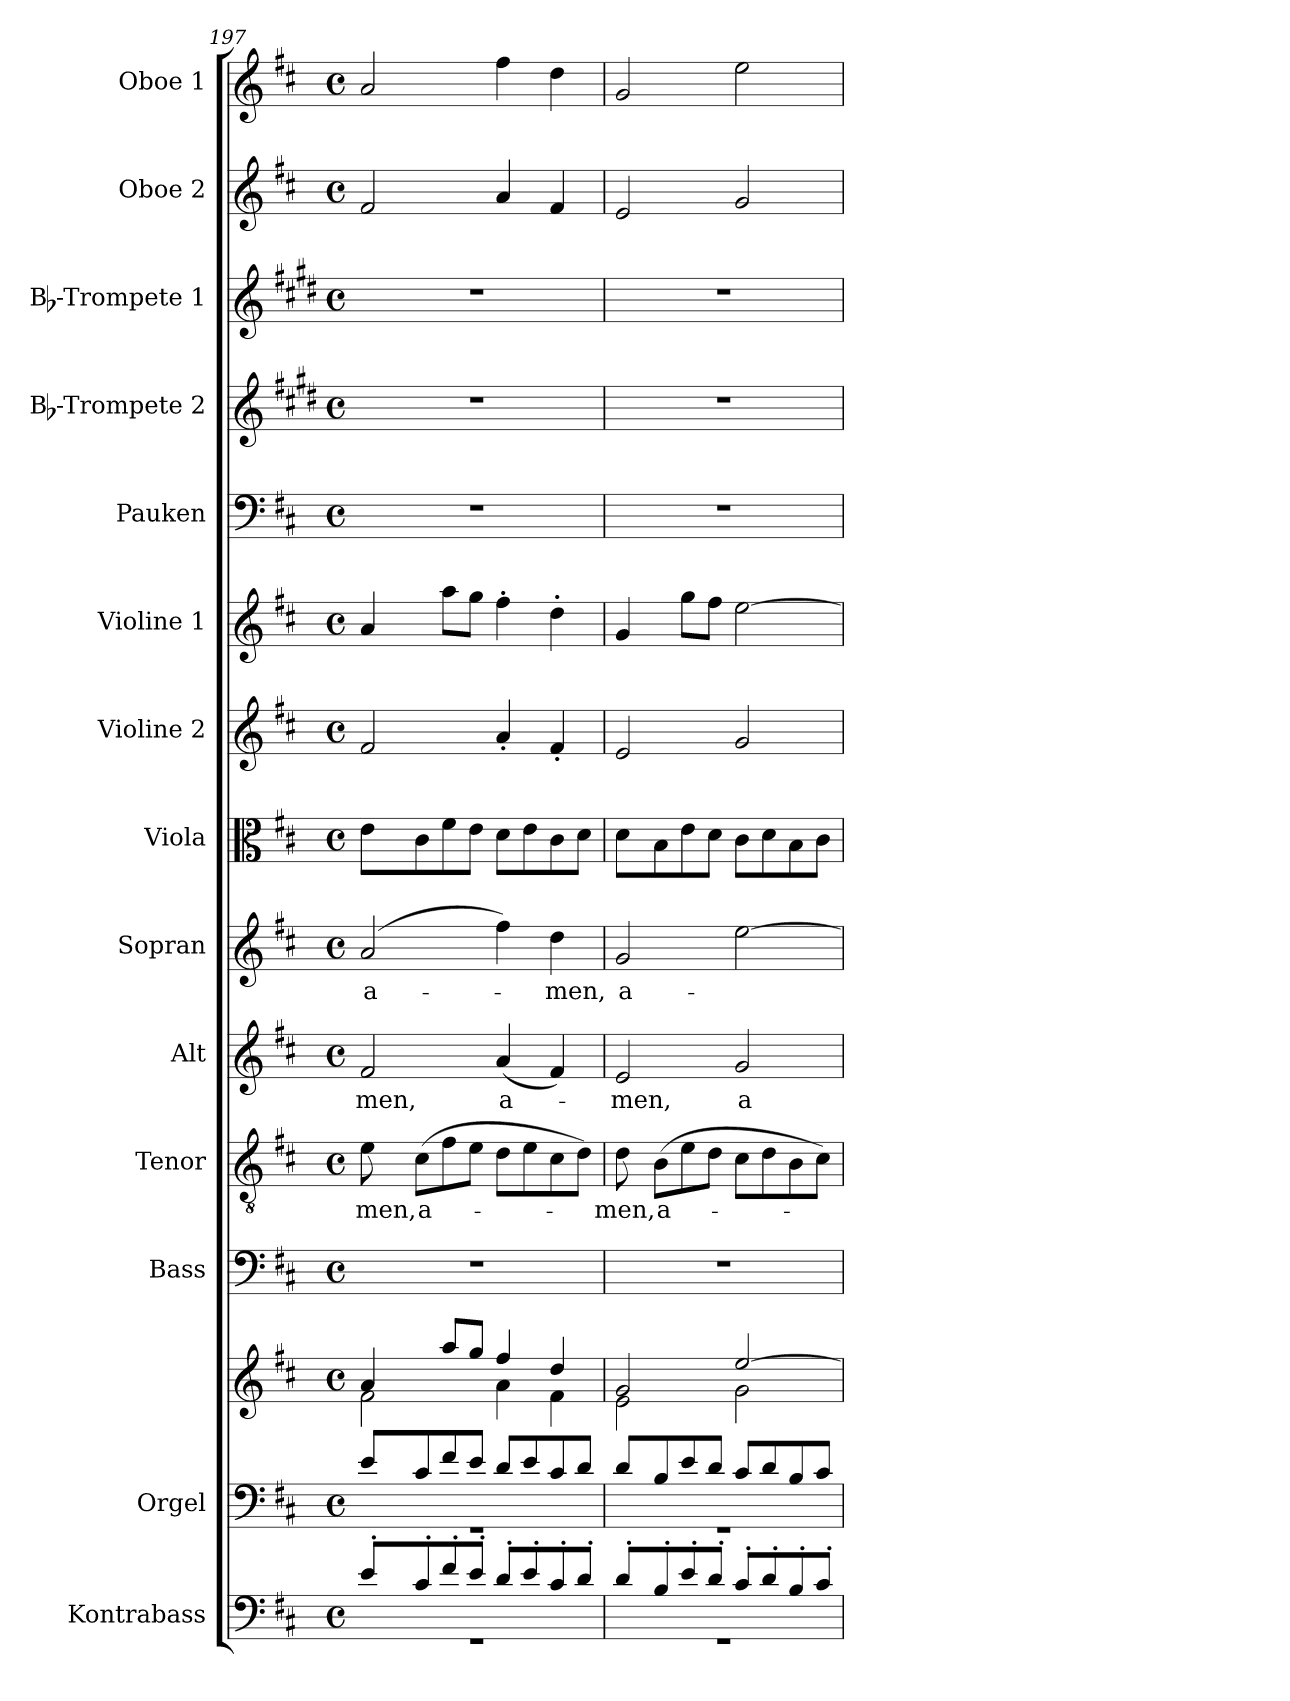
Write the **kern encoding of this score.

**kern	**kern	**kern	**kern	**kern	**text	**kern	**text	**kern	**text	**kern	**kern	**kern	**kern	**kern	**kern	**kern	**kern
*part14	*part13	*part13	*part12	*part11	*part11	*part10	*part10	*part9	*part9	*part8	*part7	*part6	*part5	*part4	*part3	*part2	*part1
*staff15	*staff14	*staff13	*staff12	*staff11	*staff11	*staff10	*staff10	*staff9	*staff9	*staff8	*staff7	*staff6	*staff5	*staff4	*staff3	*staff2	*staff1
*I"Kontrabass	*I"Orgel	*	*I"Bass	*I"Tenor	*	*I"Alt	*	*I"Sopran	*	*I"Viola	*I"Violine 2	*I"Violine 1	*I"Pauken	*I"Bb-Trompete 2	*I"Bb-Trompete 1	*I"Oboe 2	*I"Oboe 1
*I'Kb.	*I'Org.	*	*I'B.	*I'T.	*	*I'A.	*	*I'S.	*	*I'Vla.	*I'Vl. 2	*I'Vl. 1	*I'Pk.	*I'Bb Trp. 2	*I'Bb Trp. 1	*I'Ob. 2	*I'Ob. 1
*clefF4	*clefF4	*clefG2	*clefF4	*clefGv2	*	*clefG2	*	*clefG2	*	*clefC3	*clefG2	*clefG2	*clefF4	*clefG2	*clefG2	*clefG2	*clefG2
*ITrd7c12	*	*	*	*	*	*	*	*	*	*	*	*	*	*ITrd1c2	*ITrd1c2	*	*
*k[f#c#]	*k[f#c#]	*k[f#c#]	*k[f#c#]	*k[f#c#]	*	*k[f#c#]	*	*k[f#c#]	*	*k[f#c#]	*k[f#c#]	*k[f#c#]	*k[f#c#]	*k[f#c#]	*k[f#c#]	*k[f#c#]	*k[f#c#]
*D:	*D:	*D:	*D:	*D:	*	*D:	*	*D:	*	*D:	*D:	*D:	*D:	*D:	*D:	*D:	*D:
*M4/4	*M4/4	*M4/4	*M4/4	*M4/4	*	*M4/4	*	*M4/4	*	*M4/4	*M4/4	*M4/4	*M4/4	*M4/4	*M4/4	*M4/4	*M4/4
*met(c)	*met(c)	*met(c)	*met(c)	*met(c)	*	*met(c)	*	*met(c)	*	*met(c)	*met(c)	*met(c)	*met(c)	*met(c)	*met(c)	*met(c)	*met(c)
=197	=197	=197	=197	=197	=197	=197	=197	=197	=197	=197	=197	=197	=197	=197	=197	=197	=197
*^	*^	*^	*	*	*	*	*	*	*	*	*	*	*	*	*	*	*
!	!	!	!	!	!	!	!	!LO:LY:b	!	!LO:LY:b	!	!LO:LY:b	!	!	!	!	!	!	!	!
8E'</L	1rGG	8e/L	1rGG	4a/	2f#\	1r	8e\	-men,	2f#/	-men,	(2a/	a-	8e\L	2f#/	4a/	1r	1r	1r	2f#/	2a/
!	!	!	!	!	!	!	!	!LO:LY:b	!	!	!	!	!	!	!	!	!	!	!	!
8C#'</	.	8c#/	.	.	.	.	(>8c#\L	a-	.	.	.	.	8c#\	.	.	.	.	.	.	.
8F#'</	.	8f#/	.	8aa/L	.	.	8f#\	.	.	.	.	.	8f#\	.	8aa\L	.	.	.	.	.
8E'</J	.	8e/J	.	8gg/J	.	.	8e\J	.	.	.	.	.	8e\J	.	8gg\J	.	.	.	.	.
!	!	!	!	!	!	!	!	!	!	!LO:LY:b	!	!	!	!	!	!	!	!	!	!
8D'</L	.	8d/L	.	4ff#/	4a\	.	8d\L	.	(<4a/	a-	4ff#\)	.	8d\L	4a'</	4ff#'>\	.	.	.	4a/	4ff#\
8E'</	.	8e/	.	.	.	.	8e\	.	.	.	.	.	8e\	.	.	.	.	.	.	.
!	!	!	!	!	!	!	!	!	!	!	!	!LO:LY:b	!	!	!	!	!	!	!	!
8C#'</	.	8c#/	.	4dd/	4f#\	.	8c#\	.	4f#/)	.	4dd\	-men,	8c#\	4f#'</	4dd'>\	.	.	.	4f#/	4dd\
8D'</J	.	8d/J	.	.	.	.	8d\J)	.	.	.	.	.	8d\J	.	.	.	.	.	.	.
=198	=198	=198	=198	=198	=198	=198	=198	=198	=198	=198	=198	=198	=198	=198	=198	=198	=198	=198	=198	=198
!	!	!	!	!	!	!	!	!LO:LY:b	!	!LO:LY:b	!	!LO:LY:b	!	!	!	!	!	!	!	!
8D'</L	1rGG	8d/L	1rGG	2g/	2e\	1r	8d\	-men,	2e/	-men,	2g/	a-	8d\L	2e/	4g/	1r	1r	1r	2e/	2g/
!	!	!	!	!	!	!	!	!LO:LY:b	!	!	!	!	!	!	!	!	!	!	!	!
8BB'</	.	8B/	.	.	.	.	(>8B\L	a-	.	.	.	.	8B\	.	.	.	.	.	.	.
8E'</	.	8e/	.	.	.	.	8e\	.	.	.	.	.	8e\	.	8gg\L	.	.	.	.	.
8D'</J	.	8d/J	.	.	.	.	8d\J	.	.	.	.	.	8d\J	.	8ff#\J	.	.	.	.	.
!	!	!	!	!	!	!	!	!	!	!LO:LY:b	!	!	!	!	!	!	!	!	!	!
8C#'</L	.	8c#/L	.	[>2ee/	2g\	.	8c#\L	.	2g/	a-	[2ee\	.	8c#\L	2g/	[2ee\	.	.	.	2g/	2ee\
8D'</	.	8d/	.	.	.	.	8d\	.	.	.	.	.	8d\	.	.	.	.	.	.	.
8BB'</	.	8B/	.	.	.	.	8B\	.	.	.	.	.	8B\	.	.	.	.	.	.	.
8C#'</J	.	8c#/J	.	.	.	.	8c#\J)	.	.	.	.	.	8c#\J	.	.	.	.	.	.	.
*v	*v	*	*	*	*	*	*	*	*	*	*	*	*	*	*	*	*	*	*	*
*	*v	*v	*	*	*	*	*	*	*	*	*	*	*	*	*	*	*	*	*
*	*	*v	*v	*	*	*	*	*	*	*	*	*	*	*	*	*	*	*
=	=	=	=	=	=	=	=	=	=	=	=	=	=	=	=	=	=
*-	*-	*-	*-	*-	*-	*-	*-	*-	*-	*-	*-	*-	*-	*-	*-	*-	*-
